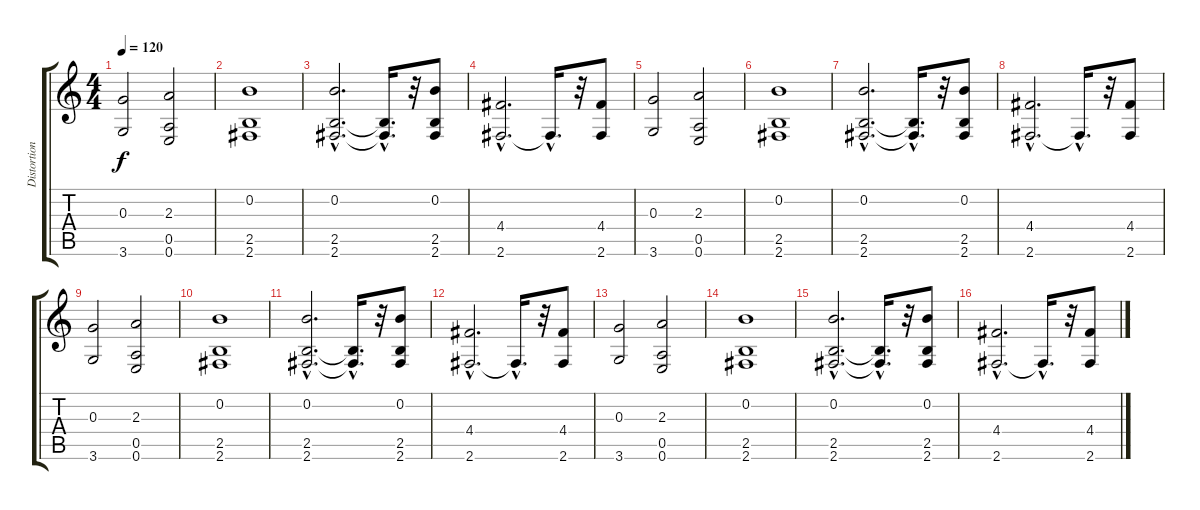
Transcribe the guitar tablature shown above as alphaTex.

\track ("Distortion" "Distortion") {instrument distortionguitar}
\staff {score tabs}
\tuning (E4 B3 G3 D3 A2 E2) {hide}
\ts (4 4)
\tempo 120
\clef g2
\ks c
(0.3 3.6).2{dy f} (2.3 0.5 0.6).2 |
(0.2 2.5 2.6).1 |
(0.2{hac} 2.5{hac} 2.6{hac}).2{d} (2.5{hac t} 2.6{hac t}).16{d} r.32 (0.2 2.5 2.6).8 |
(4.4{hac} 2.6{hac}).2{d} 2.6{hac t}.16{d} r.32 (4.4 2.6).8 |
(0.3 3.6).2 (2.3 0.5 0.6).2 |
(0.2 2.5 2.6).1 |
(0.2{hac} 2.5{hac} 2.6{hac}).2{d} (2.5{hac t} 2.6{hac t}).16{d} r.32 (0.2 2.5 2.6).8 |
(4.4{hac} 2.6{hac}).2{d} 2.6{hac t}.16{d} r.32 (4.4 2.6).8 |
(0.3 3.6).2 (2.3 0.5 0.6).2 |
(0.2 2.5 2.6).1 |
(0.2{hac} 2.5{hac} 2.6{hac}).2{d} (2.5{hac t} 2.6{hac t}).16{d} r.32 (0.2 2.5 2.6).8 |
(4.4{hac} 2.6{hac}).2{d} 2.6{hac t}.16{d} r.32 (4.4 2.6).8 |
(0.3 3.6).2 (2.3 0.5 0.6).2 |
(0.2 2.5 2.6).1 |
(0.2{hac} 2.5{hac} 2.6{hac}).2{d} (2.5{hac t} 2.6{hac t}).16{d} r.32 (0.2 2.5 2.6).8 |
(4.4{hac} 2.6{hac}).2{d} 2.6{hac t}.16{d} r.32 (4.4 2.6).8
